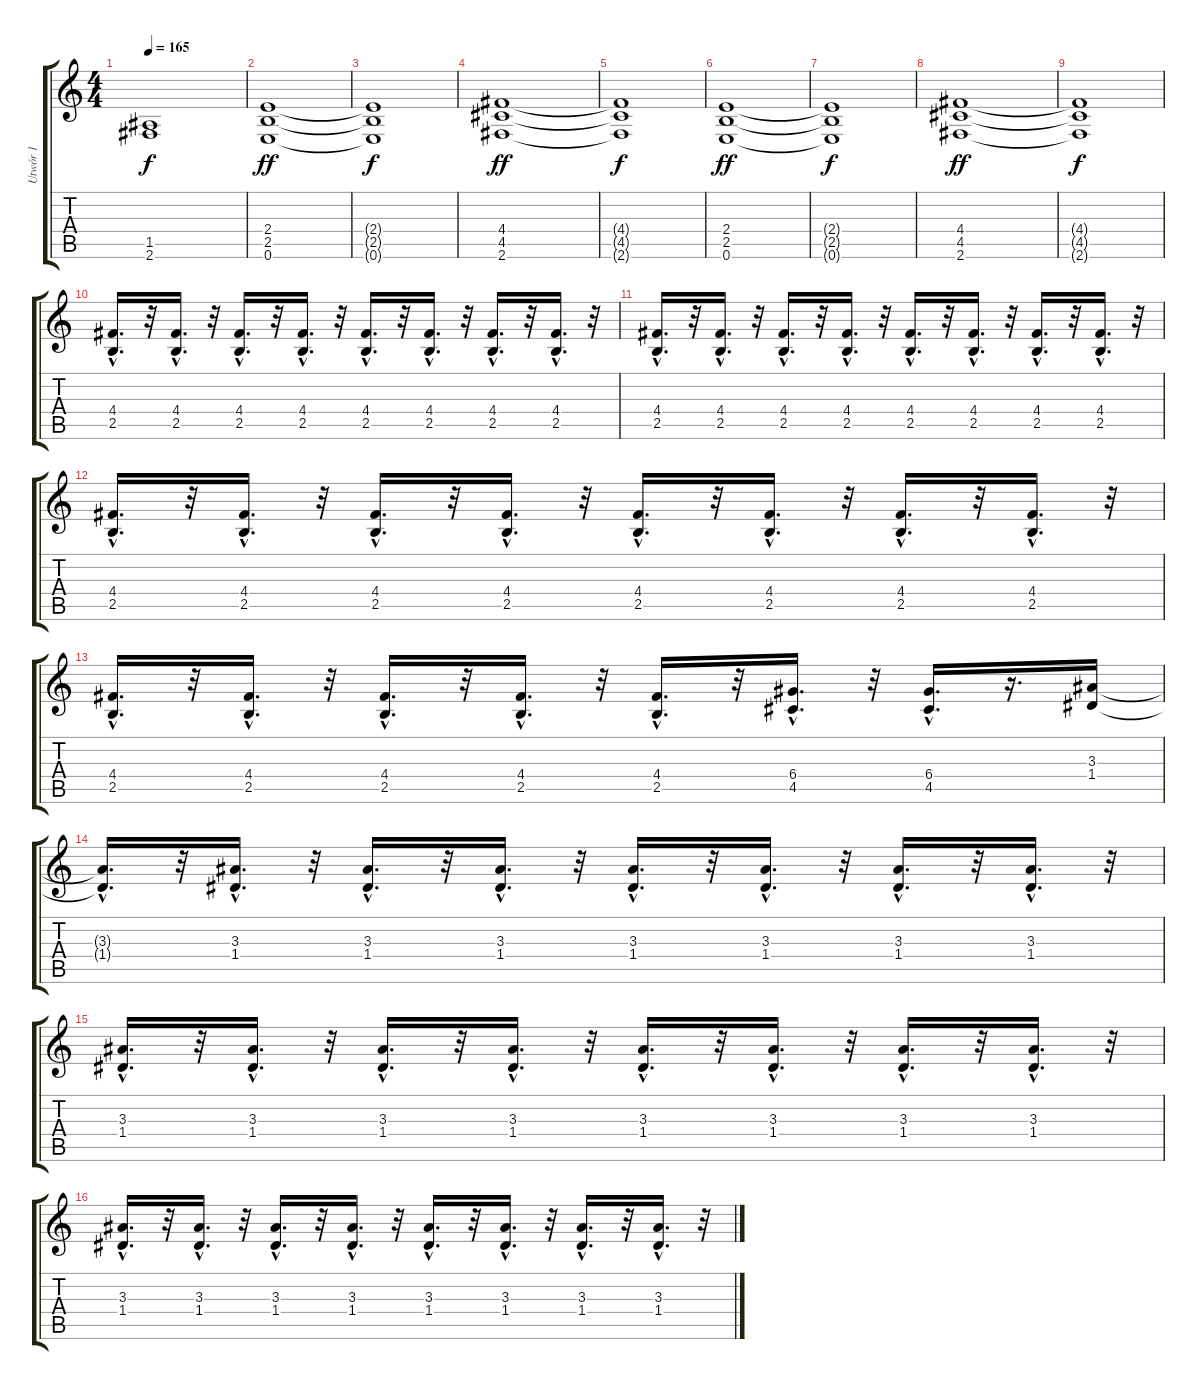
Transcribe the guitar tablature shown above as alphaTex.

\track ("Utwór 1" "Utwór 1") {instrument distortionguitar}
\staff {score tabs}
\tuning (E4 B3 G3 D3 A2 E2) {hide}
\ts (4 4)
\tempo 165
\clef g2
\ks c
(1.5{t} 2.6{t}).1{dy f} |
(2.4 2.5 0.6).1{dy ff} |
(2.4{t} 2.5{t} 0.6{t}).1{dy f} |
(4.4 4.5 2.6).1{dy ff} |
(4.4{t} 4.5{t} 2.6{t}).1{dy f} |
(2.4 2.5 0.6).1{dy ff} |
(2.4{t} 2.5{t} 0.6{t}).1{dy f} |
(4.4 4.5 2.6).1{dy ff} |
(4.4{t} 4.5{t} 2.6{t}).1{dy f} |
(4.4{hac} 2.5{hac}).16{d} r.32 (4.4{hac} 2.5{hac}).16{d} r.32 (4.4{hac} 2.5{hac}).16{d} r.32 (4.4{hac} 2.5{hac}).16{d} r.32 (4.4{hac} 2.5{hac}).16{d} r.32 (4.4{hac} 2.5{hac}).16{d} r.32 (4.4{hac} 2.5{hac}).16{d} r.32 (4.4{hac} 2.5{hac}).16{d} r.32 |
(4.4{hac} 2.5{hac}).16{d} r.32 (4.4{hac} 2.5{hac}).16{d} r.32 (4.4{hac} 2.5{hac}).16{d} r.32 (4.4{hac} 2.5{hac}).16{d} r.32 (4.4{hac} 2.5{hac}).16{d} r.32 (4.4{hac} 2.5{hac}).16{d} r.32 (4.4{hac} 2.5{hac}).16{d} r.32 (4.4{hac} 2.5{hac}).16{d} r.32 |
(4.4{hac} 2.5{hac}).16{d} r.32 (4.4{hac} 2.5{hac}).16{d} r.32 (4.4{hac} 2.5{hac}).16{d} r.32 (4.4{hac} 2.5{hac}).16{d} r.32 (4.4{hac} 2.5{hac}).16{d} r.32 (4.4{hac} 2.5{hac}).16{d} r.32 (4.4{hac} 2.5{hac}).16{d} r.32 (4.4{hac} 2.5{hac}).16{d} r.32 |
(4.4{hac} 2.5{hac}).16{d} r.32 (4.4{hac} 2.5{hac}).16{d} r.32 (4.4{hac} 2.5{hac}).16{d} r.32 (4.4{hac} 2.5{hac}).16{d} r.32 (4.4{hac} 2.5{hac}).16{d} r.32 (6.4{hac} 4.5{hac}).16{d} r.32 (6.4{hac} 4.5{hac}).16{d} r.16{d} (3.3 1.4).16 |
(3.3{hac t} 1.4{hac t}).16{d} r.32 (3.3{hac} 1.4{hac}).16{d} r.32 (3.3{hac} 1.4{hac}).16{d} r.32 (3.3{hac} 1.4{hac}).16{d} r.32 (3.3{hac} 1.4{hac}).16{d} r.32 (3.3{hac} 1.4{hac}).16{d} r.32 (3.3{hac} 1.4{hac}).16{d} r.32 (3.3{hac} 1.4{hac}).16{d} r.32 |
(3.3{hac} 1.4{hac}).16{d} r.32 (3.3{hac} 1.4{hac}).16{d} r.32 (3.3{hac} 1.4{hac}).16{d} r.32 (3.3{hac} 1.4{hac}).16{d} r.32 (3.3{hac} 1.4{hac}).16{d} r.32 (3.3{hac} 1.4{hac}).16{d} r.32 (3.3{hac} 1.4{hac}).16{d} r.32 (3.3{hac} 1.4{hac}).16{d} r.32 |
(3.3{hac} 1.4{hac}).16{d} r.32 (3.3{hac} 1.4{hac}).16{d} r.32 (3.3{hac} 1.4{hac}).16{d} r.32 (3.3{hac} 1.4{hac}).16{d} r.32 (3.3{hac} 1.4{hac}).16{d} r.32 (3.3{hac} 1.4{hac}).16{d} r.32 (3.3{hac} 1.4{hac}).16{d} r.32 (3.3{hac} 1.4{hac}).16{d} r.32
